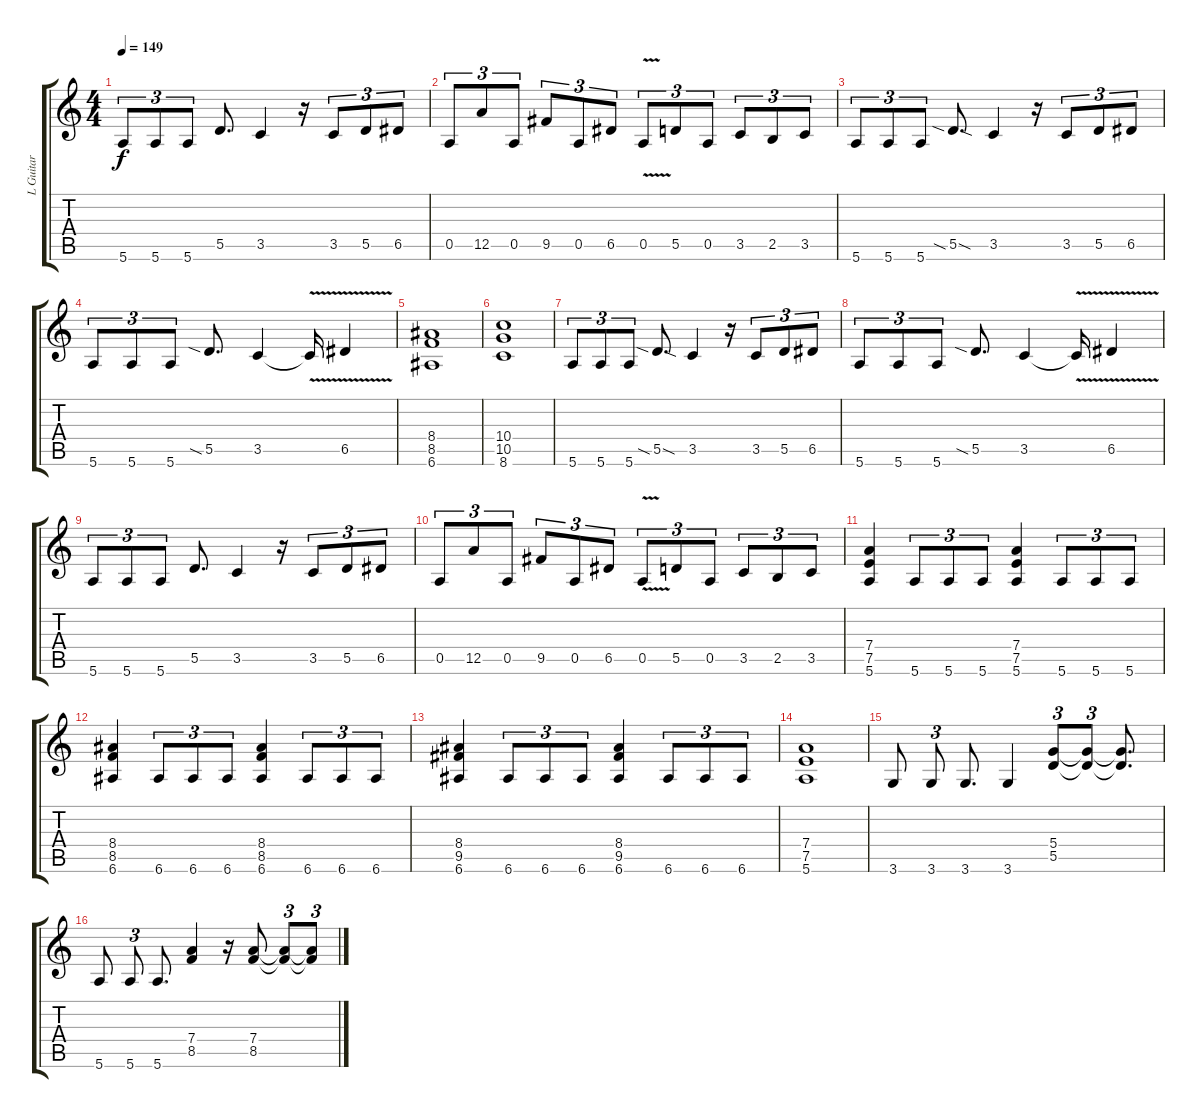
\track ("L Guitar" "L Guitar") {instrument distortionguitar}
\staff {score tabs}
\tuning (E4 B3 G3 D3 A2 E2) {hide}
\ts (4 4)
\tempo 149
\clef g2
\ks c
5.6.8{tu (3 2) dy f} 5.6.8{tu (3 2)} 5.6.8{tu (3 2)} 5.5.8{d} 3.5.4 r.16 3.5.8{tu (3 2)} 5.5.8{tu (3 2)} 6.5.8{tu (3 2)} |
0.5.8{tu (3 2)} 12.5.8{tu (3 2)} 0.5.8{tu (3 2)} 9.5.8{tu (3 2)} 0.5.8{tu (3 2)} 6.5.8{tu (3 2)} 0.5{v}.8{tu (3 2)} 5.5.8{tu (3 2)} 0.5.8{tu (3 2)} 3.5.8{tu (3 2)} 2.5.8{tu (3 2)} 3.5.8{tu (3 2)} |
5.6.8{tu (3 2)} 5.6.8{tu (3 2)} 5.6.8{tu (3 2)} 5.5{sia sod}.8{d} 3.5.4 r.16 3.5.8{tu (3 2)} 5.5.8{tu (3 2)} 6.5.8{tu (3 2)} |
5.6.8{tu (3 2)} 5.6.8{tu (3 2)} 5.6.8{tu (3 2)} 5.5{sia}.8{d} 3.5.4 3.5{v t}.16 6.5{v}.4 |
(8.4 8.5 6.6).1 |
(10.4 10.5 8.6).1 |
5.6.8{tu (3 2)} 5.6.8{tu (3 2)} 5.6.8{tu (3 2)} 5.5{sia sod}.8{d} 3.5.4 r.16 3.5.8{tu (3 2)} 5.5.8{tu (3 2)} 6.5.8{tu (3 2)} |
5.6.8{tu (3 2)} 5.6.8{tu (3 2)} 5.6.8{tu (3 2)} 5.5{sia}.8{d} 3.5.4 3.5{v t}.16 6.5{v}.4 |
5.6.8{tu (3 2)} 5.6.8{tu (3 2)} 5.6.8{tu (3 2)} 5.5.8{d} 3.5.4 r.16 3.5.8{tu (3 2)} 5.5.8{tu (3 2)} 6.5.8{tu (3 2)} |
0.5.8{tu (3 2)} 12.5.8{tu (3 2)} 0.5.8{tu (3 2)} 9.5.8{tu (3 2)} 0.5.8{tu (3 2)} 6.5.8{tu (3 2)} 0.5{v}.8{tu (3 2)} 5.5.8{tu (3 2)} 0.5.8{tu (3 2)} 3.5.8{tu (3 2)} 2.5.8{tu (3 2)} 3.5.8{tu (3 2)} |
(7.4 7.5 5.6).4 5.6.8{tu (3 2)} 5.6.8{tu (3 2)} 5.6.8{tu (3 2)} (7.4 7.5 5.6).4 5.6.8{tu (3 2)} 5.6.8{tu (3 2)} 5.6.8{tu (3 2)} |
(8.4 8.5 6.6).4 6.6.8{tu (3 2)} 6.6.8{tu (3 2)} 6.6.8{tu (3 2)} (8.4 8.5 6.6).4 6.6.8{tu (3 2)} 6.6.8{tu (3 2)} 6.6.8{tu (3 2)} |
(8.4 9.5 6.6).4 6.6.8{tu (3 2)} 6.6.8{tu (3 2)} 6.6.8{tu (3 2)} (8.4 9.5 6.6).4 6.6.8{tu (3 2)} 6.6.8{tu (3 2)} 6.6.8{tu (3 2)} |
(7.4 7.5 5.6).1 |
3.6.8 3.6.8{tu (3 2)} 3.6.8{d} 3.6.4 (5.4 5.5).8{tu (3 2)} (5.4{t} 5.5{t}).8{tu (3 2)} (5.4{t} 5.5{t}).8{d} |
5.6.8 5.6.8{tu (3 2)} 5.6.8{d} (7.4 8.5).4 r.16 (7.4 8.5).8 (7.4{t} 8.5{t}).8{tu (3 2)} (7.4{t} 8.5{t}).8{tu (3 2)}
